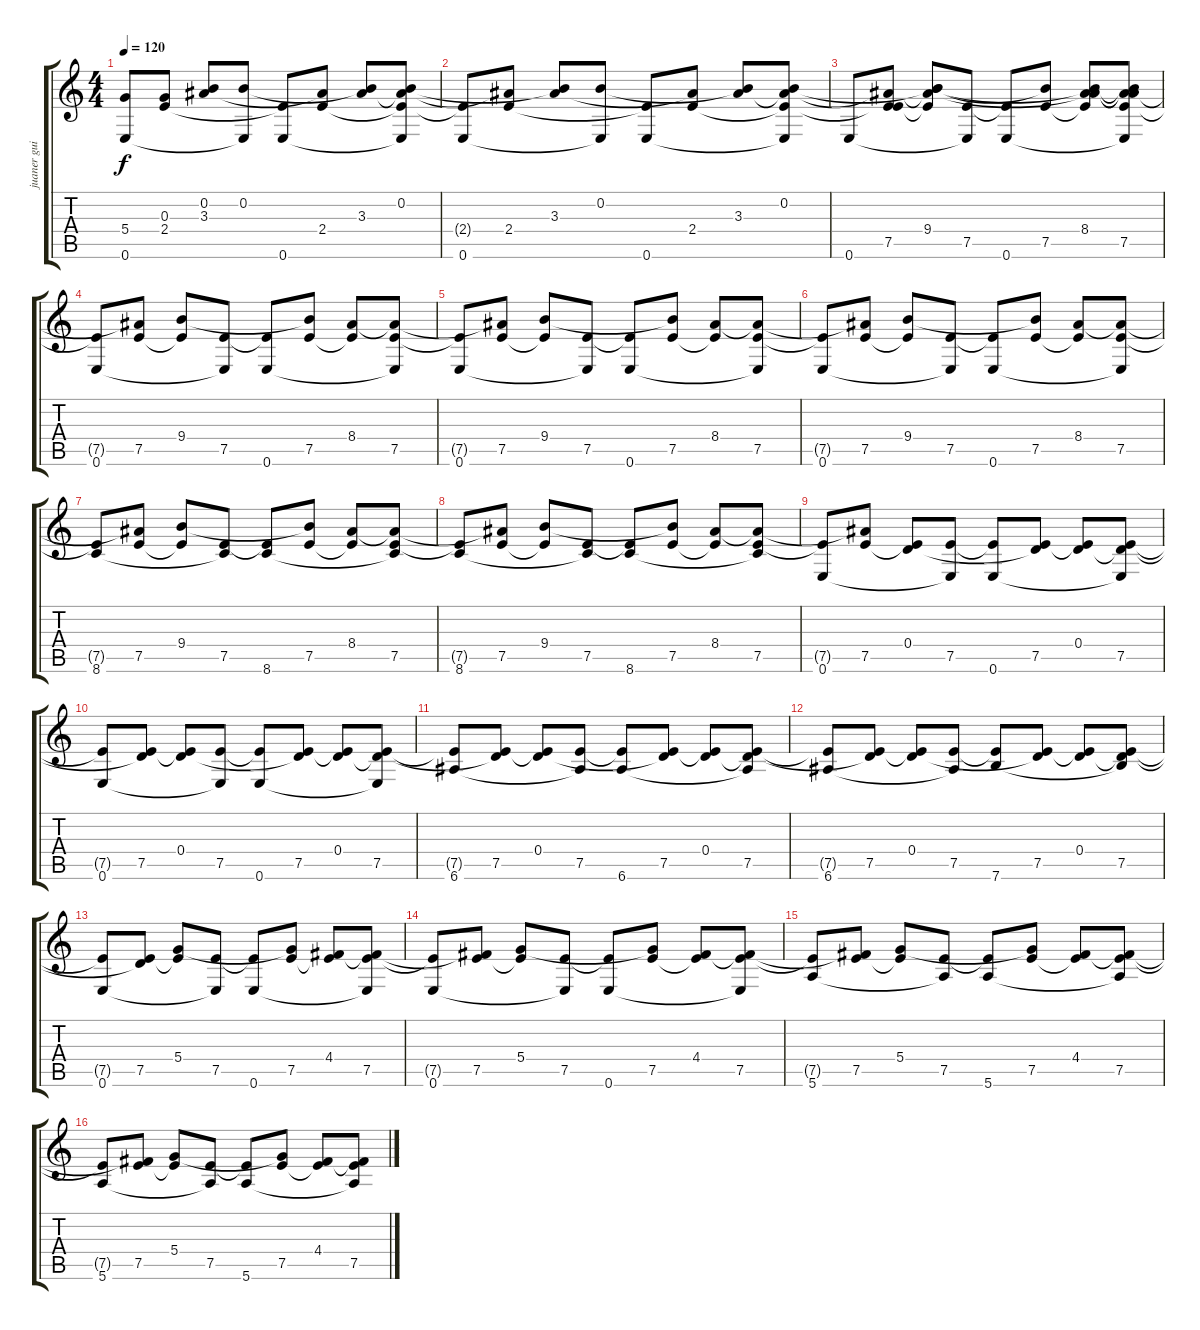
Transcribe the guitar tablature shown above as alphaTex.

\track ("juaner guitar" "juaner gui") {instrument acousticguitarsteel}
\staff {score tabs}
\tuning (E4 B3 G3 D3 A2 E2) {hide}
\ts (4 4)
\tempo 120
\clef g2
\ks c
(5.4{t} 0.6).8{dy f} (0.3{t} 2.4).8 (0.2{t} 3.3).8 (0.2 0.6{t}).8 (2.4{t} 0.6).8 (3.3{t} 2.4).8 (0.2{t} 3.3).8 (0.2 3.3{t} 2.4{t} 0.6{t}).8 |
(2.4{t} 0.6).8 (3.3{t} 2.4).8 (0.2{t} 3.3).8 (0.2 0.6{t}).8 (2.4{t} 0.6).8 (3.3{t} 2.4).8 (0.2{t} 3.3).8 (0.2 3.3{t} 2.4{t} 0.6{t}).8 |
0.6.8 (3.3{t} 2.4{t} 7.5).8 (0.2{t} 3.3{t} 9.4 7.5{t}).8 (7.5 0.6{t}).8 (7.5{t} 0.6).8 (9.4{t} 7.5).8 (0.2{t} 3.3{t} 8.4 7.5{t}).8 (0.2{t} 3.3{t} 8.4{t} 7.5 0.6{t}).8 |
(7.5{t} 0.6).8 (8.4{t} 7.5).8 (9.4 7.5{t}).8 (7.5 0.6{t}).8 (7.5{t} 0.6).8 (9.4{t} 7.5).8 (8.4 7.5{t}).8 (8.4{t} 7.5 0.6{t}).8 |
(7.5{t} 0.6).8 (8.4{t} 7.5).8 (9.4 7.5{t}).8 (7.5 0.6{t}).8 (7.5{t} 0.6).8 (9.4{t} 7.5).8 (8.4 7.5{t}).8 (8.4{t} 7.5 0.6{t}).8 |
(7.5{t} 0.6).8 (8.4{t} 7.5).8 (9.4 7.5{t}).8 (7.5 0.6{t}).8 (7.5{t} 0.6).8 (9.4{t} 7.5).8 (8.4 7.5{t}).8 (8.4{t} 7.5 0.6{t}).8 |
(7.5{t} 8.6).8 (8.4{t} 7.5).8 (9.4 7.5{t}).8 (7.5 8.6{t}).8 (7.5{t} 8.6).8 (9.4{t} 7.5).8 (8.4 7.5{t}).8 (8.4{t} 7.5 8.6{t}).8 |
(7.5{t} 8.6).8 (8.4{t} 7.5).8 (9.4 7.5{t}).8 (7.5 8.6{t}).8 (7.5{t} 8.6).8 (9.4{t} 7.5).8 (8.4 7.5{t}).8 (8.4{t} 7.5 8.6{t}).8 |
(7.5{t} 0.6).8 (8.4{t} 7.5).8 (0.4 7.5{t}).8 (7.5 0.6{t}).8 (7.5{t} 0.6).8 (0.4{t} 7.5).8 (0.4 7.5{t}).8 (0.4{t} 7.5 0.6{t}).8 |
(7.5{t} 0.6).8 (0.4{t} 7.5).8 (0.4 7.5{t}).8 (7.5 0.6{t}).8 (7.5{t} 0.6).8 (0.4{t} 7.5).8 (0.4 7.5{t}).8 (0.4{t} 7.5 0.6{t}).8 |
(7.5{t} 6.6).8 (0.4{t} 7.5).8 (0.4 7.5{t}).8 (7.5 6.6{t}).8 (7.5{t} 6.6).8 (0.4{t} 7.5).8 (0.4 7.5{t}).8 (0.4{t} 7.5 6.6{t}).8 |
(7.5{t} 6.6).8 (0.4{t} 7.5).8 (0.4 7.5{t}).8 (7.5 6.6{t}).8 (7.5{t} 7.6).8 (0.4{t} 7.5).8 (0.4 7.5{t}).8 (0.4{t} 7.5 7.6{t}).8 |
(7.5{t} 0.6).8 (0.4{t} 7.5).8 (5.4 7.5{t}).8 (7.5 0.6{t}).8 (7.5{t} 0.6).8 (5.4{t} 7.5).8 (4.4 7.5{t}).8 (4.4{t} 7.5 0.6{t}).8 |
(7.5{t} 0.6).8 (4.4{t} 7.5).8 (5.4 7.5{t}).8 (7.5 0.6{t}).8 (7.5{t} 0.6).8 (5.4{t} 7.5).8 (4.4 7.5{t}).8 (4.4{t} 7.5 0.6{t}).8 |
(7.5{t} 5.6).8 (4.4{t} 7.5).8 (5.4 7.5{t}).8 (7.5 5.6{t}).8 (7.5{t} 5.6).8 (5.4{t} 7.5).8 (4.4 7.5{t}).8 (4.4{t} 7.5 5.6{t}).8 |
(7.5{t} 5.6).8 (4.4{t} 7.5).8 (5.4 7.5{t}).8 (7.5 5.6{t}).8 (7.5{t} 5.6).8 (5.4{t} 7.5).8 (4.4 7.5{t}).8 (4.4{t} 7.5 5.6{t}).8
